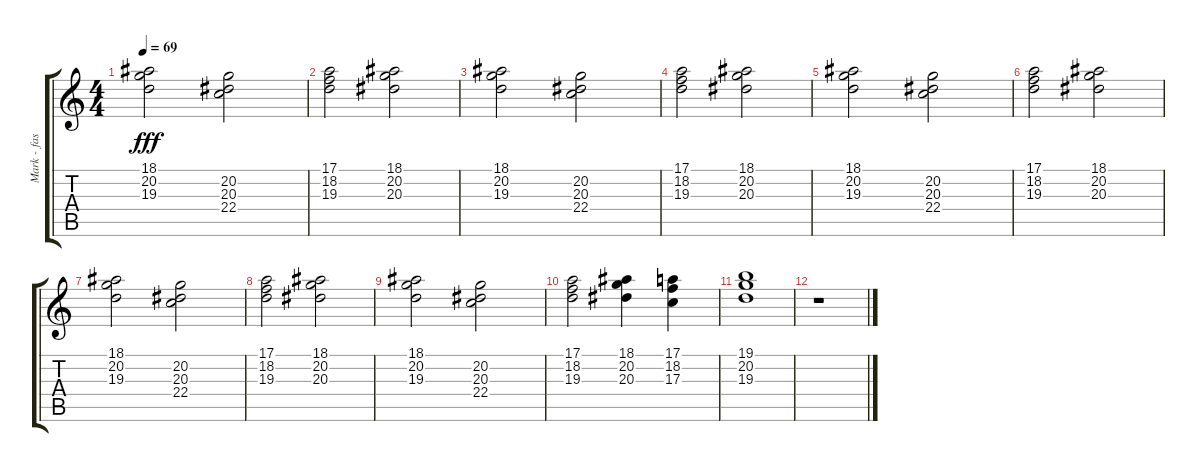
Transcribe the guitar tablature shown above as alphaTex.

\track ("Mark - fast/slow strings" "Mark - fas") {instrument stringensemble1}
\staff {score tabs}
\tuning (E4 B3 G3 D3 A2 E2) {hide}
\ts (4 4)
\tempo 69
\clef g2
\ks c
(18.1 20.2 19.3).2{dy fff} (20.2 20.3 22.4).2 |
(17.1 18.2 19.3).2 (18.1 20.2 20.3).2 |
(18.1 20.2 19.3).2 (20.2 20.3 22.4).2 |
(17.1 18.2 19.3).2 (18.1 20.2 20.3).2 |
(18.1 20.2 19.3).2 (20.2 20.3 22.4).2 |
(17.1 18.2 19.3).2 (18.1 20.2 20.3).2 |
(18.1 20.2 19.3).2 (20.2 20.3 22.4).2 |
(17.1 18.2 19.3).2 (18.1 20.2 20.3).2 |
(18.1 20.2 19.3).2 (20.2 20.3 22.4).2 |
(17.1 18.2 19.3).2 (18.1 20.2 20.3).4 (17.1 18.2 17.3).4 |
(19.1 20.2 19.3).1 |
r.1
